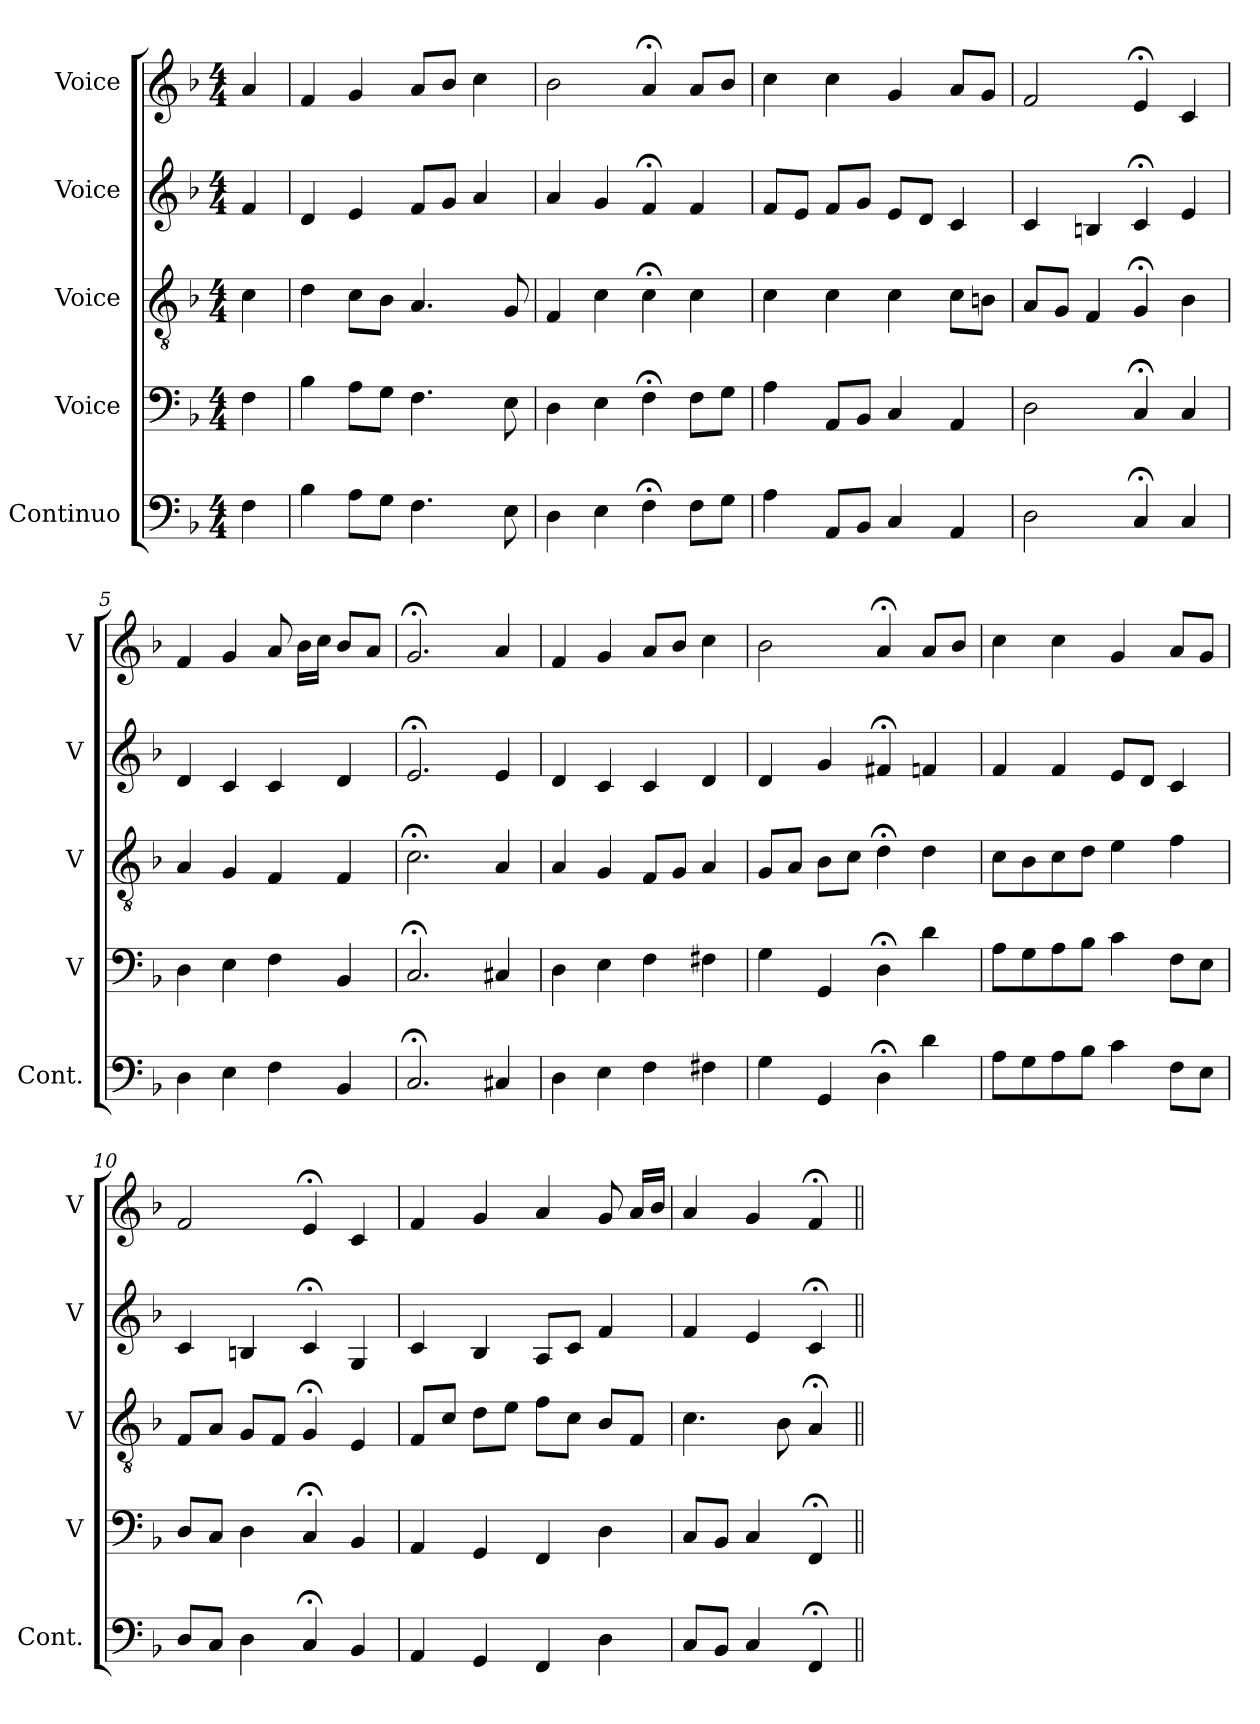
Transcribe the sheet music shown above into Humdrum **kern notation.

**kern	**kern	**kern	**kern	**kern
*part5	*part4	*part3	*part2	*part1
*staff5	*staff4	*staff3	*staff2	*staff1
*I"Continuo	*I"Voice	*I"Voice	*I"Voice	*I"Voice
*I'Cont.	*I'V	*I'V	*I'V	*I'V
*clefF4	*clefF4	*clefGv2	*clefG2	*clefG2
*ITrd7c12	*	*	*	*
*k[b-]	*k[b-]	*k[b-]	*k[b-]	*k[b-]
*M4/4	*M4/4	*M4/4	*M4/4	*M4/4
=	=	=	=	=
4FF\	4F\	4c\	4f/	4a/
=1	=1	=1	=1	=1
4BB-\	4B-\	4d\	4d/	4f/
8AA\L	8A\L	8c\L	4e/	4g/
8GG\J	8G\J	8B-\J	.	.
4.FF\	4.F\	4.A/	8f/L	8a/L
.	.	.	8g/J	8b-/J
.	.	.	4a/	4cc\
8EE\	8E\	8G/	.	.
=2	=2	=2	=2	=2
4DD\	4D\	4F/	4a/	2b-\
4EE\	4E\	4c\	4g/	.
4FF;<\	4F;<\	4c;<\	4f;</	4a;</
8FF\L	8F\L	4c\	4f/	8a/L
8GG\J	8G\J	.	.	8b-/J
=3	=3	=3	=3	=3
4AA\	4A\	4c\	8f/L	4cc\
.	.	.	8e/J	.
8AAA/L	8AA/L	4c\	8f/L	4cc\
8BBB-/J	8BB-/J	.	8g/J	.
4CC/	4C/	4c\	8e/L	4g/
.	.	.	8d/J	.
4AAA/	4AA/	8c\L	4c/	8a/L
.	.	8Bn\J	.	8g/J
=4	=4	=4	=4	=4
2DD\	2D\	8A/L	4c/	2f/
.	.	8G/J	.	.
.	.	4F/	4Bn/	.
4CC;</	4C;</	4G;</	4c;</	4e;</
4CC/	4C/	4B-\	4e/	4c/
=5	=5	=5	=5	=5
4DD\	4D\	4A/	4d/	4f/
4EE\	4E\	4G/	4c/	4g/
4FF\	4F\	4F/	4c/	8a/
.	.	.	.	16b-\LL
.	.	.	.	16cc\JJ
4BBB-/	4BB-/	4F/	4d/	8b-/L
.	.	.	.	8a/J
!!LO:LB:g=z
=6	=6	=6	=6	=6
2.CC;</	2.C;</	2.c;<\	2.e;</	2.g;</
4CC#X/	4C#X/	4A/	4e/	4a/
=7	=7	=7	=7	=7
4DD\	4D\	4A/	4d/	4f/
4EE\	4E\	4G/	4c/	4g/
4FF\	4F\	8F/L	4c/	8a/L
.	.	8G/J	.	8b-/J
4FF#X\	4F#X\	4A/	4d/	4cc\
=8	=8	=8	=8	=8
4GG\	4G\	8G/L	4d/	2b-\
.	.	8A/J	.	.
4GGG/	4GG/	8B-\L	4g/	.
.	.	8c\J	.	.
4DD;<\	4D;<\	4d;<\	4f#X;</	4a;</
4D\	4d\	4d\	4fn/	8a/L
.	.	.	.	8b-/J
=9	=9	=9	=9	=9
8AA\L	8A\L	8c\L	4f/	4cc\
8GG\	8G\	8B-\	.	.
8AA\	8A\	8c\	4f/	4cc\
8BB-\J	8B-\J	8d\J	.	.
4C\	4c\	4e\	8e/L	4g/
.	.	.	8d/J	.
8FF\L	8F\L	4f\	4c/	8a/L
8EE\J	8E\J	.	.	8g/J
=10	=10	=10	=10	=10
8DD/L	8D/L	8F/L	4c/	2f/
8CC/J	8C/J	8A/J	.	.
4DD\	4D\	8G/L	4Bn/	.
.	.	8F/J	.	.
4CC;</	4C;</	4G;</	4c;</	4e;</
4BBB-/	4BB-/	4E/	4G/	4c/
=11	=11	=11	=11	=11
4AAA/	4AA/	8F/L	4c/	4f/
.	.	8c/J	.	.
4GGG/	4GG/	8d\L	4B-/	4g/
.	.	8e\J	.	.
4FFF/	4FF/	8f\L	8A/L	4a/
.	.	8c\J	8c/J	.
4DD\	4D\	8B-/L	4f/	8g/
.	.	8F/J	.	16a/LL
.	.	.	.	16b-/JJ
!!LO:PB:g=z
=12	=12	=12	=12	=12
8CC/L	8C/L	4.c\	4f/	4a/
8BBB-/J	8BB-/J	.	.	.
4CC/	4C/	.	4e/	4g/
.	.	8B-\	.	.
4FFF;</	4FF;</	4A;</	4c;</	4f;</
=||	=||	=||	=||	=||
*-	*-	*-	*-	*-
